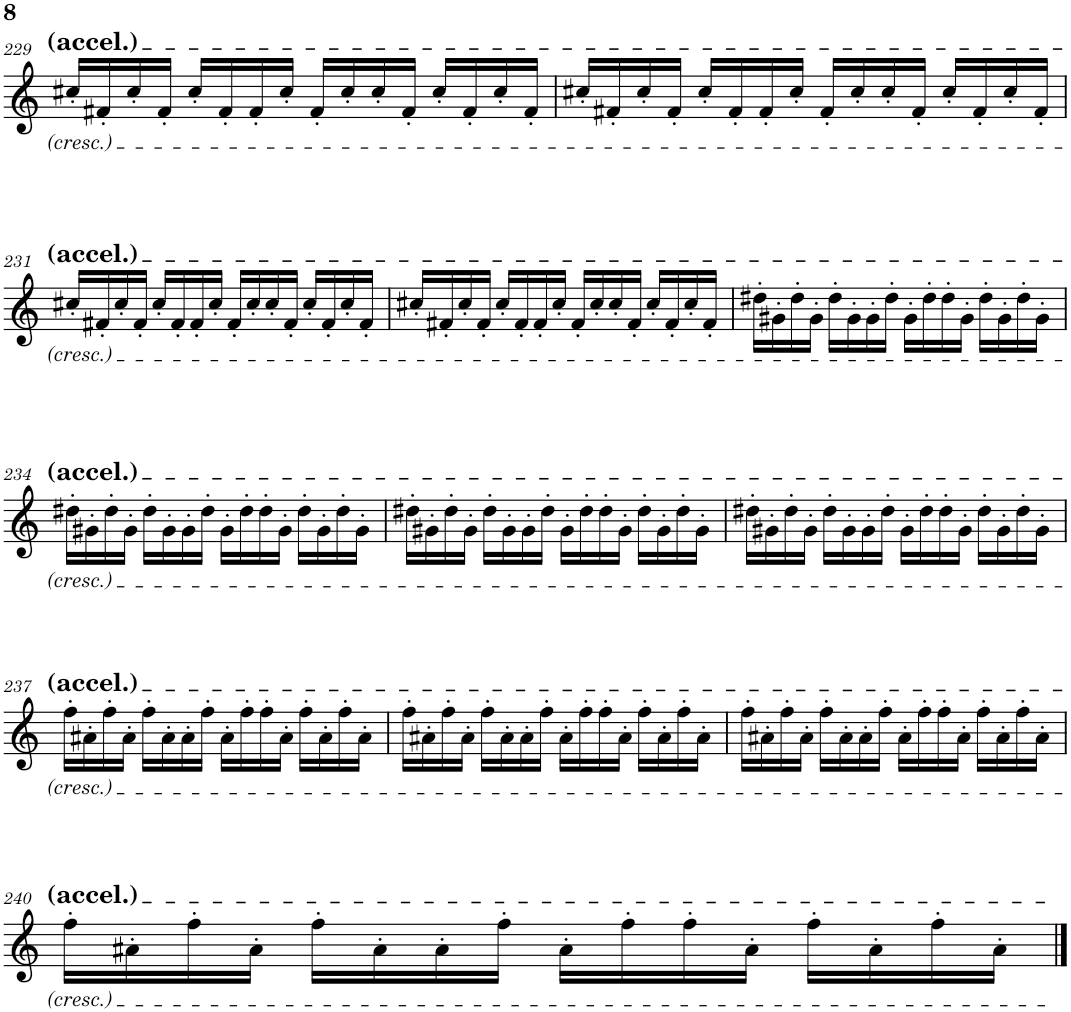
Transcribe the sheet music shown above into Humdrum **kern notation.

**kern
*part1
*staff1
*I"Violino
*I'Vno.
!!LO:PB:g=z
*clefG2
*k[]
*M4/4
=229
16cc#X'/LL
16f#X'/
16cc#'/
16f#'/JJ
16cc#'/LL
16f#'/
16f#'/
16cc#'/JJ
16f#'/LL
16cc#'/
16cc#'/
16f#'/JJ
16cc#'/LL
16f#'/
16cc#'/
16f#'/JJ
=230
16cc#X'/LL
16f#X'/
16cc#'/
16f#'/JJ
16cc#'/LL
16f#'/
16f#'/
16cc#'/JJ
16f#'/LL
16cc#'/
16cc#'/
16f#'/JJ
16cc#'/LL
16f#'/
16cc#'/
16f#'/JJ
!!LO:LB:g=z
=231
16cc#X'/LL
16f#X'/
16cc#'/
16f#'/JJ
16cc#'/LL
16f#'/
16f#'/
16cc#'/JJ
16f#'/LL
16cc#'/
16cc#'/
16f#'/JJ
16cc#'/LL
16f#'/
16cc#'/
16f#'/JJ
=232
16cc#X'/LL
16f#X'/
16cc#'/
16f#'/JJ
16cc#'/LL
16f#'/
16f#'/
16cc#'/JJ
16f#'/LL
16cc#'/
16cc#'/
16f#'/JJ
16cc#'/LL
16f#'/
16cc#'/
16f#'/JJ
=233
16dd#X'\LL
16g#X'\
16dd#'\
16g#'\JJ
16dd#'\LL
16g#'\
16g#'\
16dd#'\JJ
16g#'\LL
16dd#'\
16dd#'\
16g#'\JJ
16dd#'\LL
16g#'\
16dd#'\
16g#'\JJ
!!LO:LB:g=z
=234
16dd#X'\LL
16g#X'\
16dd#'\
16g#'\JJ
16dd#'\LL
16g#'\
16g#'\
16dd#'\JJ
16g#'\LL
16dd#'\
16dd#'\
16g#'\JJ
16dd#'\LL
16g#'\
16dd#'\
16g#'\JJ
=235
16dd#X'\LL
16g#X'\
16dd#'\
16g#'\JJ
16dd#'\LL
16g#'\
16g#'\
16dd#'\JJ
16g#'\LL
16dd#'\
16dd#'\
16g#'\JJ
16dd#'\LL
16g#'\
16dd#'\
16g#'\JJ
=236
16dd#X'\LL
16g#X'\
16dd#'\
16g#'\JJ
16dd#'\LL
16g#'\
16g#'\
16dd#'\JJ
16g#'\LL
16dd#'\
16dd#'\
16g#'\JJ
16dd#'\LL
16g#'\
16dd#'\
16g#'\JJ
!!LO:LB:g=z
=237
16ff'\LL
16a#X'\
16ff'\
16a#'\JJ
16ff'\LL
16a#'\
16a#'\
16ff'\JJ
16a#'\LL
16ff'\
16ff'\
16a#'\JJ
16ff'\LL
16a#'\
16ff'\
16a#'\JJ
=238
16ff'\LL
16a#X'\
16ff'\
16a#'\JJ
16ff'\LL
16a#'\
16a#'\
16ff'\JJ
16a#'\LL
16ff'\
16ff'\
16a#'\JJ
16ff'\LL
16a#'\
16ff'\
16a#'\JJ
=239
16ff'\LL
16a#X'\
16ff'\
16a#'\JJ
16ff'\LL
16a#'\
16a#'\
16ff'\JJ
16a#'\LL
16ff'\
16ff'\
16a#'\JJ
16ff'\LL
16a#'\
16ff'\
16a#'\JJ
!!LO:LB:g=z
=240
16ff'\LL
16a#X'\
16ff'\
16a#'\JJ
16ff'\LL
16a#'\
16a#'\
16ff'\JJ
16a#'\LL
16ff'\
16ff'\
16a#'\JJ
16ff'\LL
16a#'\
16ff'\
16a#'\JJ
==
*-
